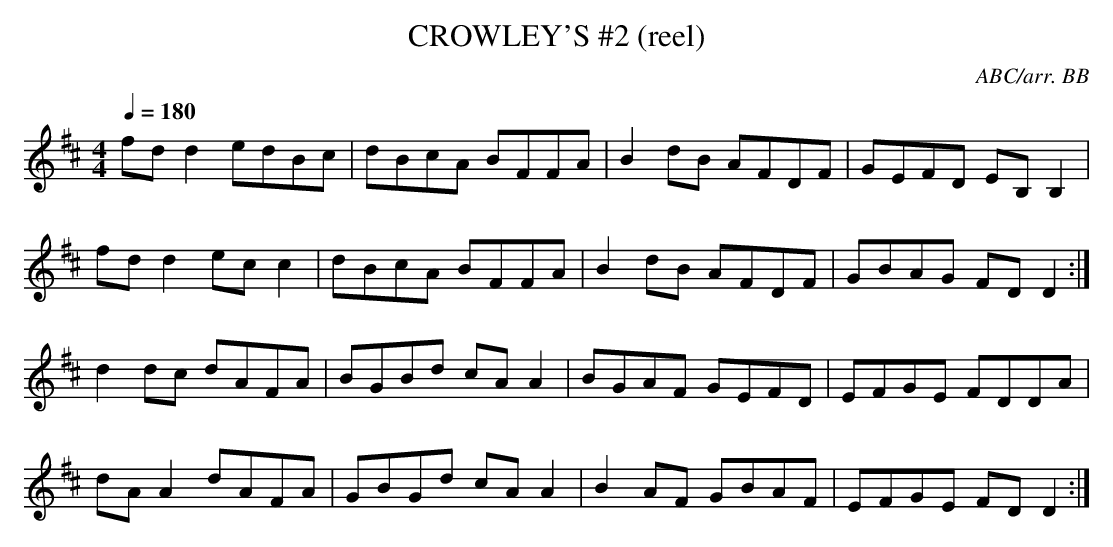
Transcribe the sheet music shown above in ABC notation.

X:1
T:CROWLEY'S #2 (reel)
C:ABC/arr. BB
Q:1/4=180
M:4/4
L:1/8
K:D
fdd2 edBc|dBcA BFFA|B2dB AFDF|GEFD EB, B,2|
fdd2 ecc2|dBcA BFFA|B2dB AFDF|GBAG FDD2 :|
d2dc dAFA|BGBd cAA2|BGAF GEFD|EFGE FDDA|
dAA2 dAFA|GBGd cAA2|B2AF GBAF|EFGE FDD2 :|
